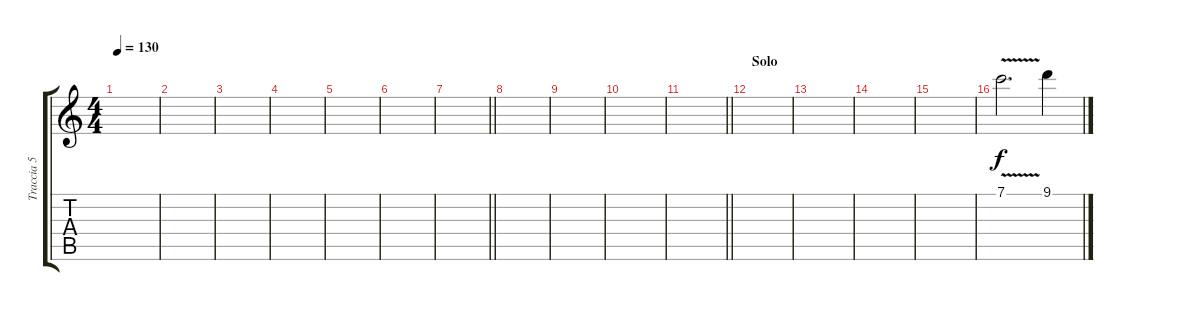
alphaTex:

\track ("Traccia 5" "Traccia 5") {instrument distortionguitar}
\staff {score tabs}
\tuning (F4 C4 Ab3 Eb3 Bb2 F2) {hide}
\ts (4 4)
\tempo 130
\clef g2
\ks c
|
|
|
|
|
|
\barLineRight lightlight
|
|
|
|
\barLineRight lightlight
|
\section ("" "Solo")
|
|
|
|
7.1{v}.2{d} 9.1.4
